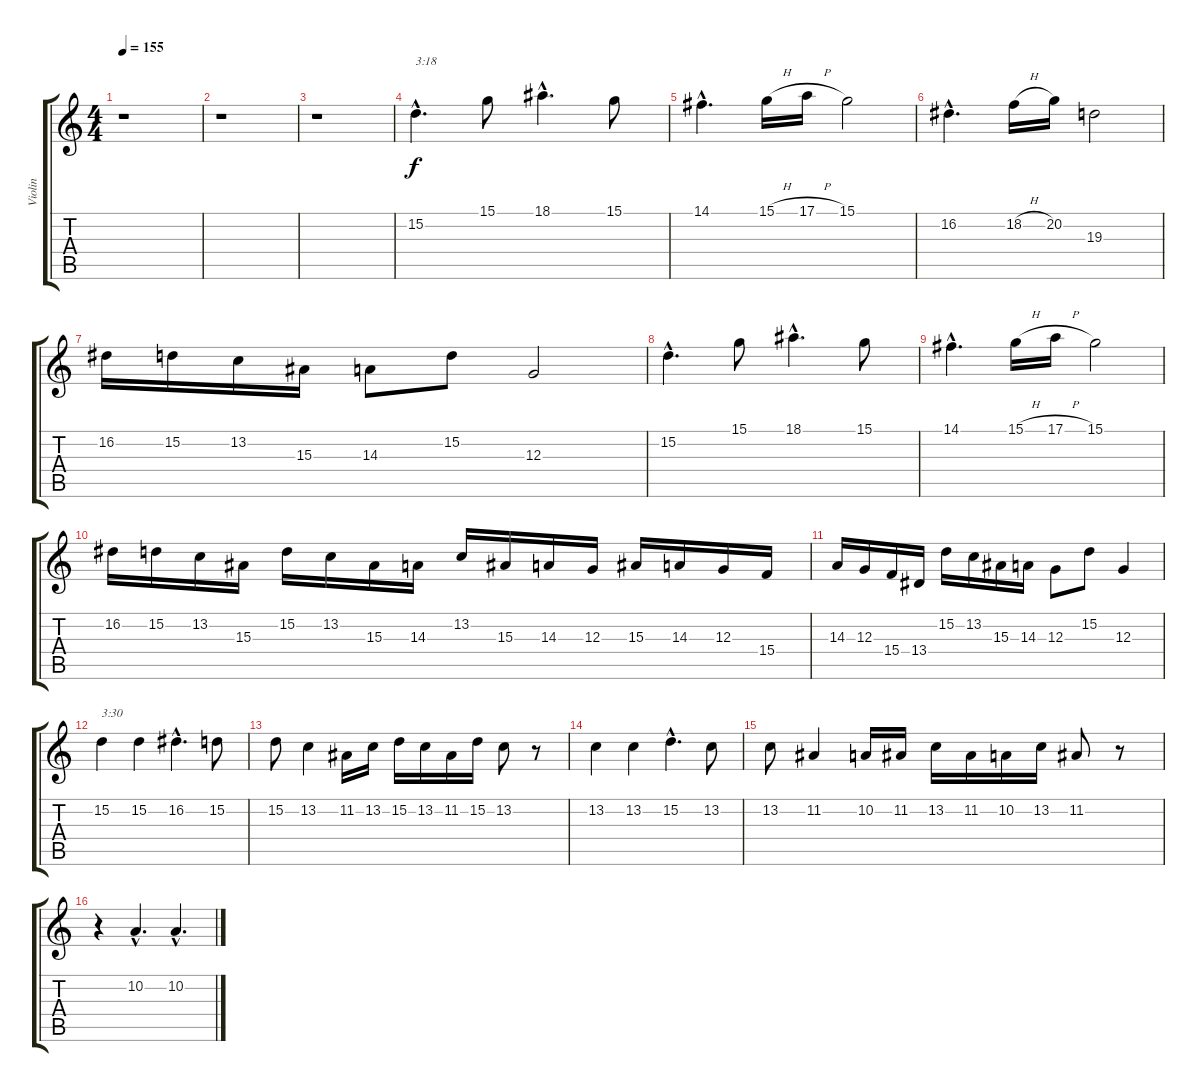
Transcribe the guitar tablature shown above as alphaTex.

\track ("Violin" "Violin") {instrument violin}
\staff {score tabs}
\tuning (E4 B3 G3 D3 A2 E2) {hide}
\ts (4 4)
\tempo 155
\clef g2
\ks c
r.1{dy f} |
r.1 |
r.1 |
15.2{hac}.4{d txt "3:18"} 15.1.8 18.1{hac}.4{d} 15.1.8 |
14.1{hac}.4{d} 15.1{h}.16 17.1{h}.16 15.1.2 |
16.2{hac}.4{d} 18.2{h}.16 20.2.16 19.3.2 |
16.2.16 15.2.16 13.2.16 15.3.16 14.3.8 15.2.8 12.3.2 |
15.2{hac}.4{d} 15.1.8 18.1{hac}.4{d} 15.1.8 |
14.1{hac}.4{d} 15.1{h}.16 17.1{h}.16 15.1.2 |
16.2.16 15.2.16 13.2.16 15.3.16 15.2.16 13.2.16 15.3.16 14.3.16 13.2.16 15.3.16 14.3.16 12.3.16 15.3.16 14.3.16 12.3.16 15.4.16 |
14.3.16 12.3.16 15.4.16 13.4.16 15.2.16 13.2.16 15.3.16 14.3.16 12.3.8 15.2.8 12.3.4 |
15.2.4{txt "3:30"} 15.2.4 16.2{hac}.4{d} 15.2.8 |
15.2.8 13.2.4 11.2.16 13.2.16 15.2.16 13.2.16 11.2.16 15.2.16 13.2.8 r.8 |
13.2.4 13.2.4 15.2{hac}.4{d} 13.2.8 |
13.2.8 11.2.4 10.2.16 11.2.16 13.2.16 11.2.16 10.2.16 13.2.16 11.2.8 r.8 |
r.4 10.2{hac}.4{d} 10.2{hac}.4{d}
